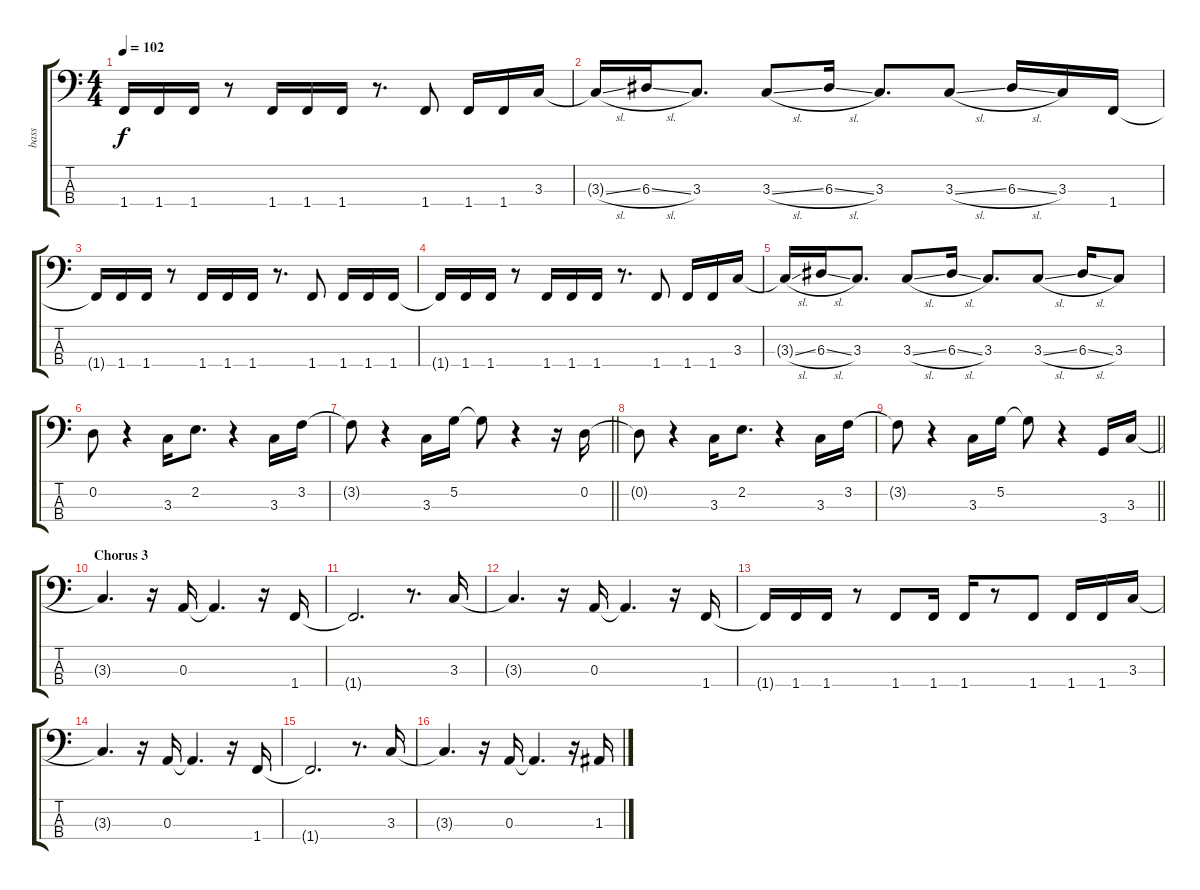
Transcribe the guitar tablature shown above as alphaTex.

\track ("bass" "bass") {instrument electricbassfinger}
\staff {score tabs}
\tuning (G2 D2 A1 E1) {hide}
\ts (4 4)
\tempo 102
\clef f4
\ks c
1.4{t}.16{dy f} 1.4.16 1.4.16 r.8 1.4.16 1.4.16 1.4.16 r.8{d} 1.4.8 1.4.16 1.4.16 3.3.16 |
3.3{sl t}.16 6.3{sl}.16 3.3.8{d} 3.3{sl}.8 6.3{sl}.16 3.3.8{d} 3.3{sl}.8 6.3{sl}.16 3.3.16 1.4.16 |
1.4{t}.16 1.4.16 1.4.16 r.8 1.4.16 1.4.16 1.4.16 r.8{d} 1.4.8 1.4.16 1.4.16 1.4.16 |
1.4{t}.16 1.4.16 1.4.16 r.8 1.4.16 1.4.16 1.4.16 r.8{d} 1.4.8 1.4.16 1.4.16 3.3.16 |
3.3{sl t}.16 6.3{sl}.16 3.3.8{d} 3.3{sl}.8 6.3{sl}.16 3.3.8{d} 3.3{sl}.8 6.3{sl}.16 3.3.8 |
0.2.8 r.4 3.3.16 2.2.8{d} r.4 3.3.16 3.2.16 |
\barLineRight lightlight
3.2{t}.8 r.4 3.3.16 5.2.16 5.2{t}.8 r.4 r.16 0.2.16 |
0.2{t}.8 r.4 3.3.16 2.2.8{d} r.4 3.3.16 3.2.16 |
\barLineRight lightlight
3.2{t}.8 r.4 3.3.16 5.2.16 5.2{t}.8 r.4 3.4.16 3.3.16 |
\section ("" "Chorus 3")
3.3{t}.4{d} r.16 0.3.16 0.3{t}.4{d} r.16 1.4.16 |
1.4{t}.2{d} r.8{d} 3.3.16 |
3.3{t}.4{d} r.16 0.3.16 0.3{t}.4{d} r.16 1.4.16 |
1.4{t}.16 1.4.16 1.4.16 r.8 1.4.8 1.4.16 1.4.16 r.8 1.4.8 1.4.16 1.4.16 3.3.16 |
3.3{t}.4{d} r.16 0.3.16 0.3{t}.4{d} r.16 1.4.16 |
1.4{t}.2{d} r.8{d} 3.3.16 |
3.3{t}.4{d} r.16 0.3.16 0.3{t}.4{d} r.16 1.3.16
